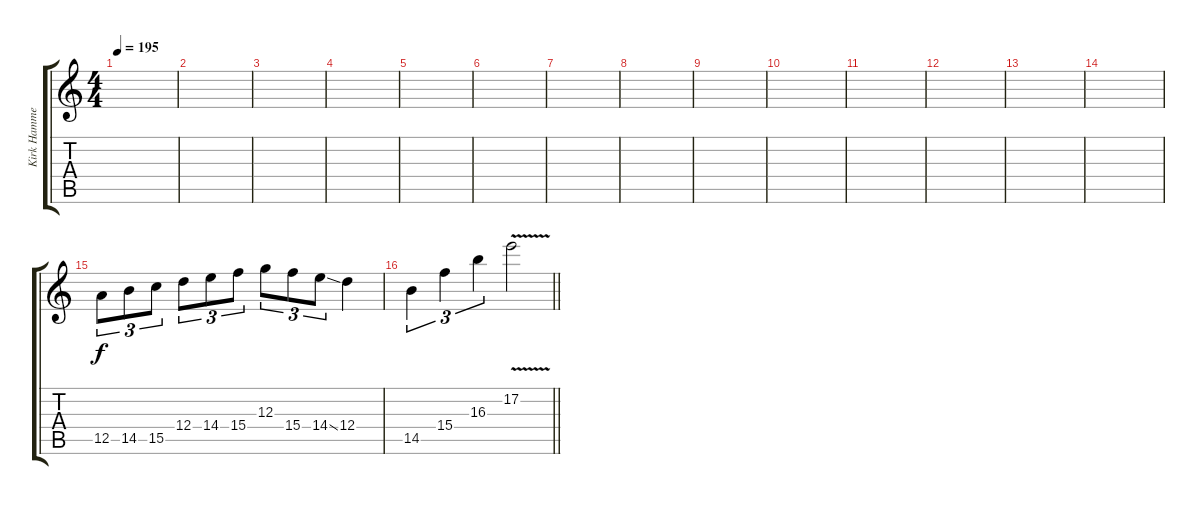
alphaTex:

\track ("Kirk Hammett Lead" "Kirk Hamme") {instrument overdrivenguitar}
\staff {score tabs}
\tuning (E4 B3 G3 D3 A2 E2) {hide}
\ts (4 4)
\tempo 195
\clef g2
\ks c
|
|
|
|
|
|
|
|
|
|
|
|
|
|
12.5.8{tu (3 2)} 14.5.8{tu (3 2)} 15.5.8{tu (3 2)} 12.4.8{tu (3 2)} 14.4.8{tu (3 2)} 15.4.8{tu (3 2)} 12.3.8{tu (3 2)} 15.4.8{tu (3 2)} 14.4{ss}.8{tu (3 2)} 12.4.4 |
\barLineRight lightlight
14.5.4{tu (3 2)} 15.4.4{tu (3 2)} 16.3.4{tu (3 2)} 17.2{v}.2
